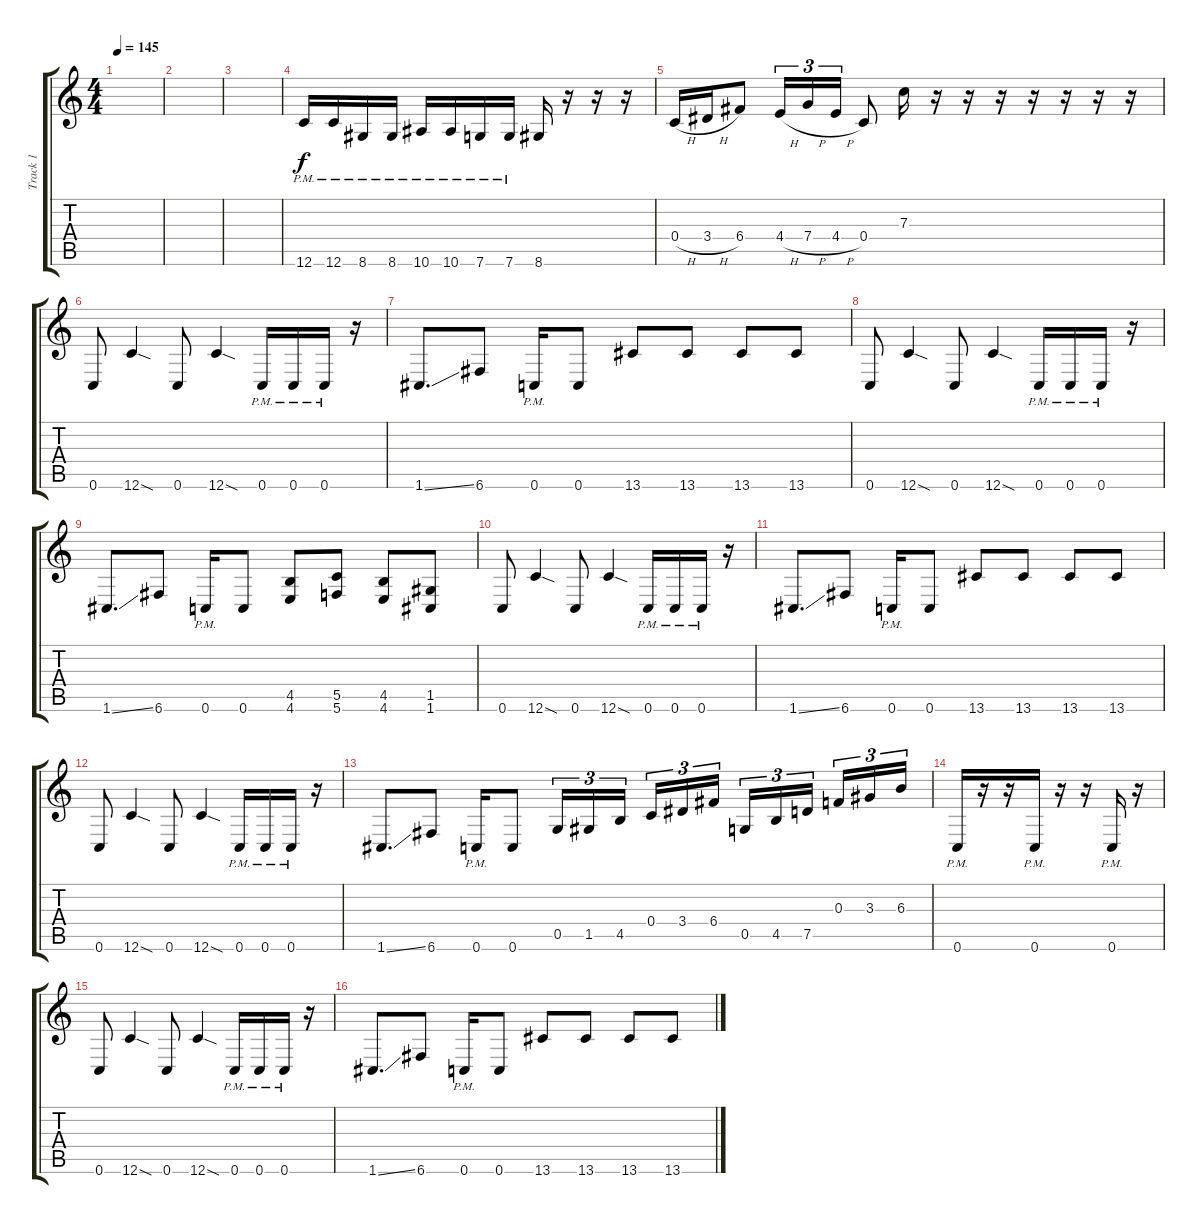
\track ("Track 1" "Track 1") {instrument distortionguitar}
\staff {score tabs}
\tuning (D4 A3 F3 C3 G2 C2) {hide}
\ts (4 4)
\tempo 145
\clef g2
\ks c
|
|
|
12.6{pm}.16 12.6{pm}.16 8.6{pm}.16 8.6{pm}.16 10.6{pm}.16 10.6{pm}.16 7.6{pm}.16 7.6{pm}.16 8.6.16 r.16 r.16 r.16 |
0.4{h}.16 3.4{h}.16 6.4.8 4.4{h}.16{tu (3 2)} 7.4{h}.16{tu (3 2)} 4.4{h}.16{tu (3 2)} 0.4.8 7.3.16 r.16 r.16 r.16 r.16 r.16 r.16 r.16 |
0.6.8 12.6{sod}.4 0.6.8 12.6{sod}.4 0.6{pm}.16 0.6{pm}.16 0.6{pm}.16 r.16 |
1.6{ss}.8{d} 6.6.8 0.6{pm}.16 0.6.8 13.6.8 13.6.8 13.6.8 13.6.8 |
0.6.8 12.6{sod}.4 0.6.8 12.6{sod}.4 0.6{pm}.16 0.6{pm}.16 0.6{pm}.16 r.16 |
1.6{ss}.8{d} 6.6.8 0.6{pm}.16 0.6.8 (4.5 4.6).8 (5.5 5.6).8 (4.5 4.6).8 (1.5 1.6).8 |
0.6.8 12.6{sod}.4 0.6.8 12.6{sod}.4 0.6{pm}.16 0.6{pm}.16 0.6{pm}.16 r.16 |
1.6{ss}.8{d} 6.6.8 0.6{pm}.16 0.6.8 13.6.8 13.6.8 13.6.8 13.6.8 |
0.6.8 12.6{sod}.4 0.6.8 12.6{sod}.4 0.6{pm}.16 0.6{pm}.16 0.6{pm}.16 r.16 |
1.6{ss}.8{d} 6.6.8 0.6{pm}.16 0.6.8 0.5.16{tu (3 2)} 1.5.16{tu (3 2)} 4.5.16{tu (3 2) beam splitsecondary} 0.4.16{tu (3 2)} 3.4.16{tu (3 2)} 6.4.16{tu (3 2)} 0.5.16{tu (3 2)} 4.5.16{tu (3 2)} 7.5.16{tu (3 2) beam splitsecondary} 0.3.16{tu (3 2)} 3.3.16{tu (3 2)} 6.3.16{tu (3 2)} |
0.6{pm}.16 r.16 r.16 0.6{pm}.16 r.16 r.16 0.6{pm}.16 r.16 |
0.6.8 12.6{sod}.4 0.6.8 12.6{sod}.4 0.6{pm}.16 0.6{pm}.16 0.6{pm}.16 r.16 |
1.6{ss}.8{d} 6.6.8 0.6{pm}.16 0.6.8 13.6.8 13.6.8 13.6.8 13.6.8
